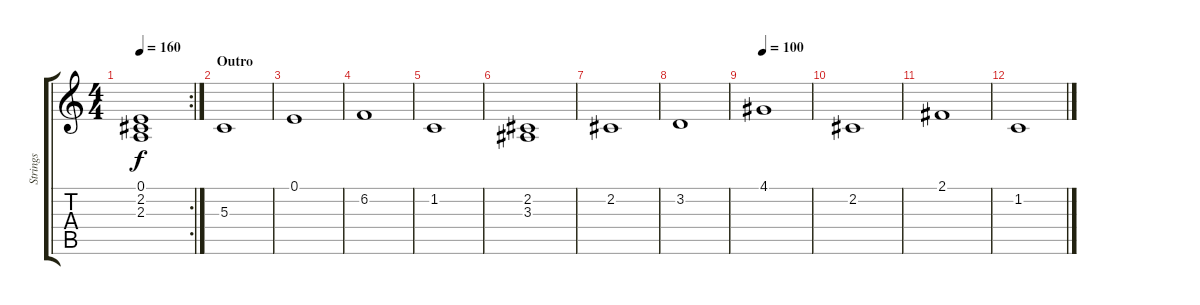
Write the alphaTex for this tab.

\track ("Strings" "Strings") {instrument stringensemble2}
\staff {score tabs}
\tuning (E4 B3 G3 D3 A2 E2) {hide}
\rc 2
\ts (4 4)
\tempo 160
\clef g2
\ks c
(0.1 2.2 2.3).1{dy f} |
\section ("" "Outro")
5.3.1 |
0.1.1 |
6.2.1 |
1.2.1 |
(2.2 3.3).1 |
2.2.1 |
3.2.1 |
\tempo 100
4.1.1 |
2.2.1 |
2.1.1 |
1.2.1
